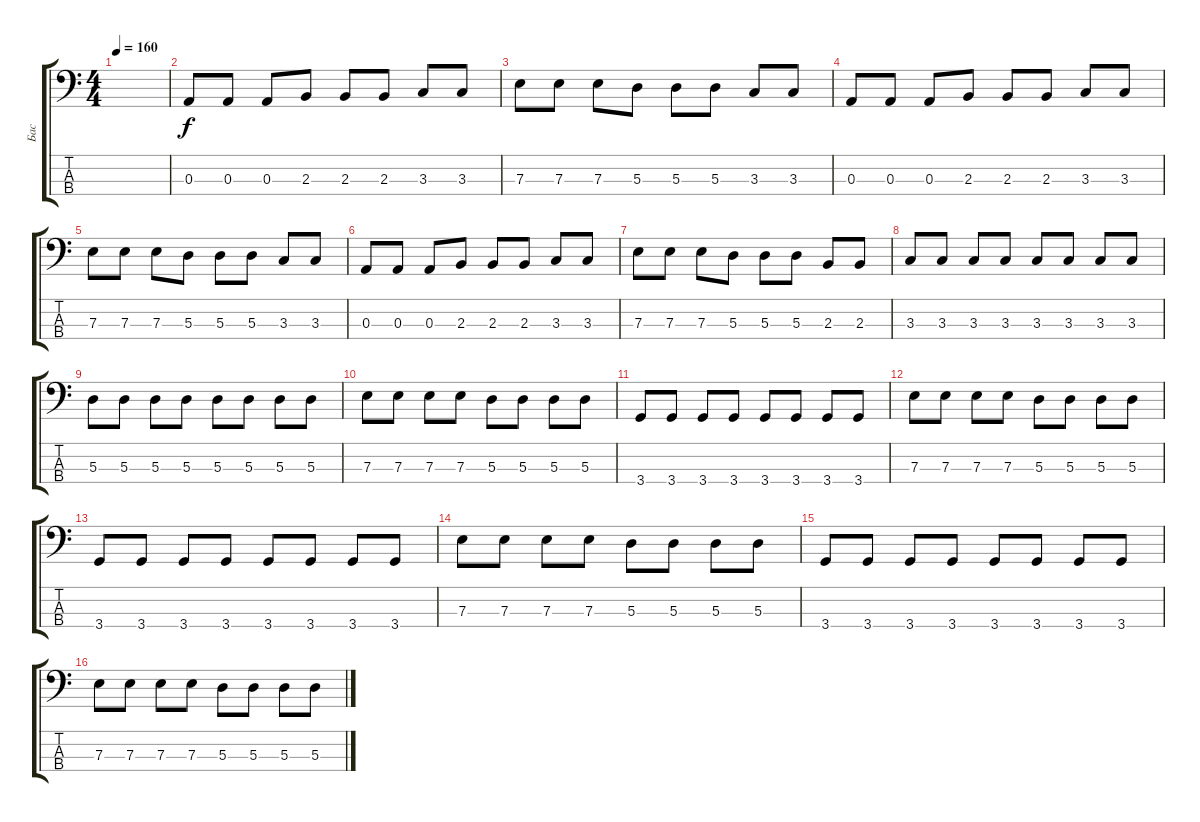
\track ("Бас" "Бас") {instrument electricbasspick}
\staff {score tabs}
\tuning (G2 D2 A1 E1) {hide}
\ts (4 4)
\tempo 160
\clef f4
\ks c
|
0.3.8 0.3.8 0.3.8 2.3.8 2.3.8 2.3.8 3.3.8 3.3.8 |
7.3.8 7.3.8 7.3.8 5.3.8 5.3.8 5.3.8 3.3.8 3.3.8 |
0.3.8 0.3.8 0.3.8 2.3.8 2.3.8 2.3.8 3.3.8 3.3.8 |
7.3.8 7.3.8 7.3.8 5.3.8 5.3.8 5.3.8 3.3.8 3.3.8 |
0.3.8 0.3.8 0.3.8 2.3.8 2.3.8 2.3.8 3.3.8 3.3.8 |
7.3.8 7.3.8 7.3.8 5.3.8 5.3.8 5.3.8 2.3.8 2.3.8 |
3.3.8 3.3.8 3.3.8 3.3.8 3.3.8 3.3.8 3.3.8 3.3.8 |
5.3.8 5.3.8 5.3.8 5.3.8 5.3.8 5.3.8 5.3.8 5.3.8 |
7.3.8 7.3.8 7.3.8 7.3.8 5.3.8 5.3.8 5.3.8 5.3.8 |
3.4.8 3.4.8 3.4.8 3.4.8 3.4.8 3.4.8 3.4.8 3.4.8 |
7.3.8 7.3.8 7.3.8 7.3.8 5.3.8 5.3.8 5.3.8 5.3.8 |
3.4.8 3.4.8 3.4.8 3.4.8 3.4.8 3.4.8 3.4.8 3.4.8 |
7.3.8 7.3.8 7.3.8 7.3.8 5.3.8 5.3.8 5.3.8 5.3.8 |
3.4.8 3.4.8 3.4.8 3.4.8 3.4.8 3.4.8 3.4.8 3.4.8 |
7.3.8 7.3.8 7.3.8 7.3.8 5.3.8 5.3.8 5.3.8 5.3.8
